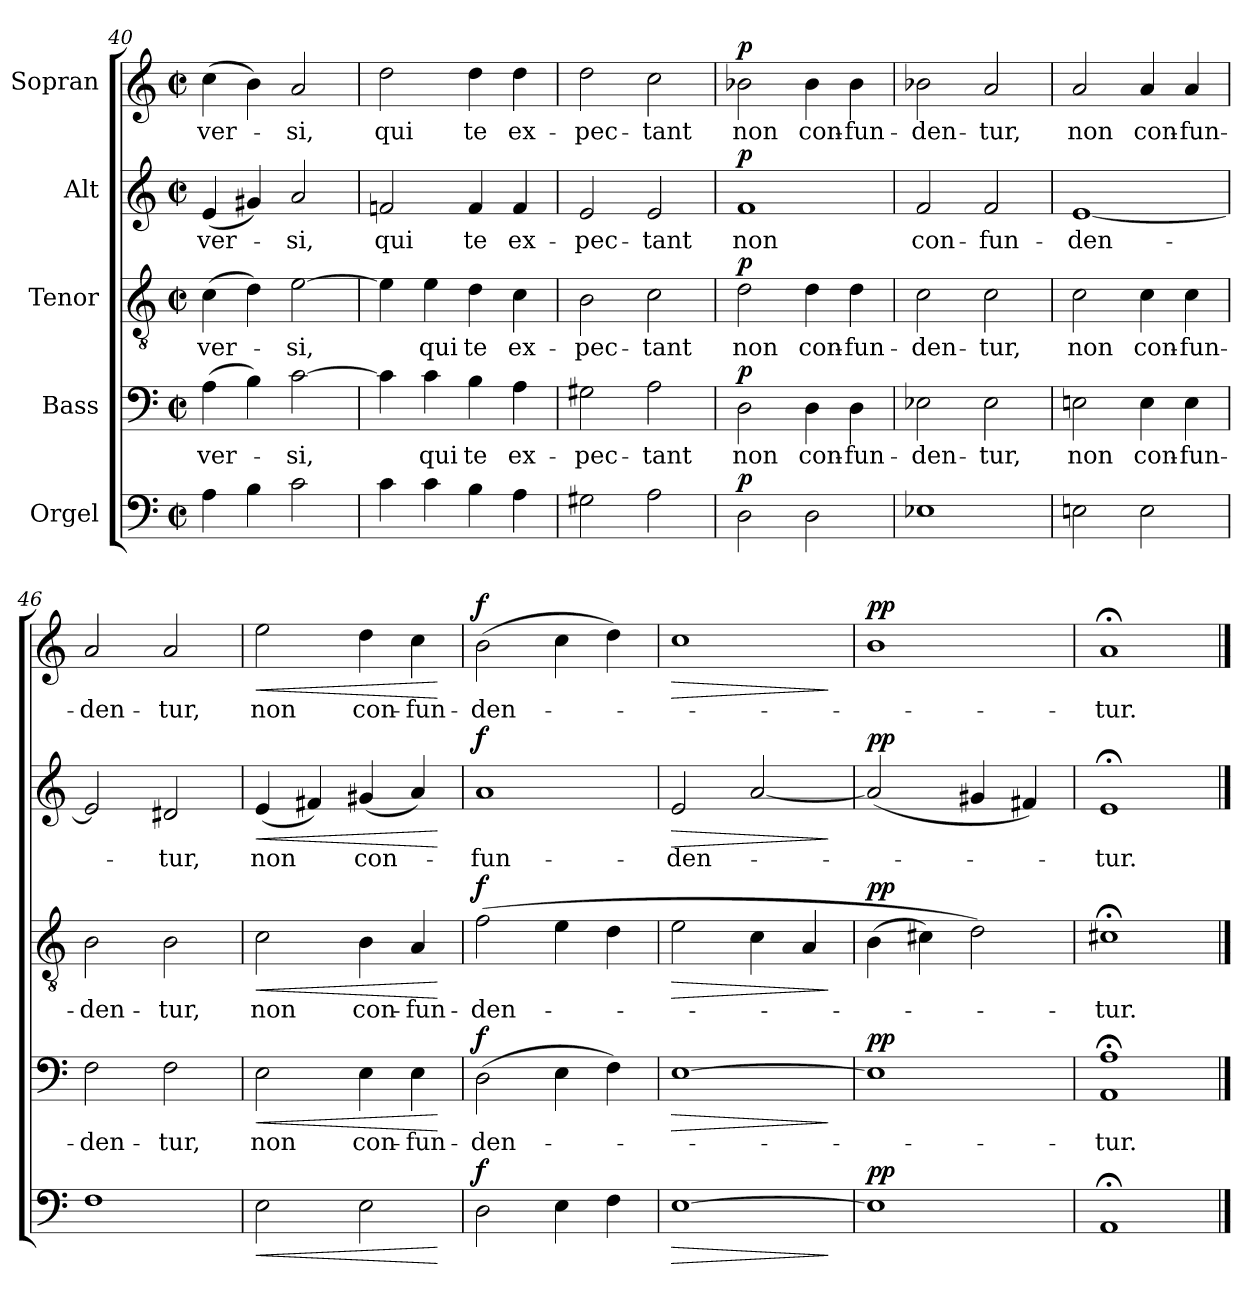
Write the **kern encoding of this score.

**kern	**dynam	**kern	**text	**dynam	**kern	**text	**dynam	**kern	**text	**dynam	**kern	**text	**dynam
*part5	*part5	*part4	*part4	*part4	*part3	*part3	*part3	*part2	*part2	*part2	*part1	*part1	*part1
*staff5	*staff5	*staff4	*staff4	*staff4	*staff3	*staff3	*staff3	*staff2	*staff2	*staff2	*staff1	*staff1	*staff1
*I"Orgel	*	*I"Bass	*	*	*I"Tenor	*	*	*I"Alt	*	*	*I"Sopran	*	*
*clefF4	*	*clefF4	*	*	*clefGv2	*	*	*clefG2	*	*	*clefG2	*	*
*k[]	*	*k[]	*	*	*k[]	*	*	*k[]	*	*	*k[]	*	*
*M2/2	*	*M2/2	*	*	*M2/2	*	*	*M2/2	*	*	*M2/2	*	*
*met(c|)	*	*met(c|)	*	*	*met(c|)	*	*	*met(c|)	*	*	*met(c|)	*	*
=40	=40	=40	=40	=40	=40	=40	=40	=40	=40	=40	=40	=40	=40
4A\	.	(>4A\	-ver-	.	(>4c\	-ver-	.	(4e/	-ver-	.	(>4cc\	-ver-	.
4B\	.	4B\)	.	.	4d\)	.	.	4g#X/)	.	.	4b\)	.	.
2c\	.	[2c\	-si,	.	[2e\	-si,	.	2a/	-si,	.	2a/	-si,	.
=41	=41	=41	=41	=41	=41	=41	=41	=41	=41	=41	=41	=41	=41
4c\	.	4c\]	.	.	4e\]	.	.	2fn/	qui	.	2dd\	qui	.
4c\	.	4c\	qui	.	4e\	qui	.	.	.	.	.	.	.
4B\	.	4B\	te	.	4d\	te	.	4f/	te	.	4dd\	te	.
4A\	.	4A\	ex-	.	4c\	ex-	.	4f/	ex-	.	4dd\	ex-	.
=42	=42	=42	=42	=42	=42	=42	=42	=42	=42	=42	=42	=42	=42
2G#X\	.	2G#X\	-pec-	.	2B\	-pec-	.	2e/	-pec-	.	2dd\	-pec-	.
2A\	.	2A\	-tant	.	2c\	-tant	.	2e/	-tant	.	2cc\	-tant	.
=43	=43	=43	=43	=43	=43	=43	=43	=43	=43	=43	=43	=43	=43
!	!LO:DY:a	!	!	!LO:DY:a	!	!	!LO:DY:a	!	!	!LO:DY:a	!	!	!LO:DY:a
2D\	p	2D\	non	p	2d\	non	p	1f	non	p	2b-X\	non	p
2D\	.	4D\	con-	.	4d\	con-	.	.	.	.	4b-\	con-	.
.	.	4D\	-fun-	.	4d\	-fun-	.	.	.	.	4b-\	-fun-	.
!!LO:LB:g=z
=44	=44	=44	=44	=44	=44	=44	=44	=44	=44	=44	=44	=44	=44
1E-X	.	2E-X\	-den-	.	2c\	-den-	.	2f/	con-	.	2b-X\	-den-	.
.	.	2E-\	-tur,	.	2c\	-tur,	.	2f/	-fun-	.	2a/	-tur,	.
=45	=45	=45	=45	=45	=45	=45	=45	=45	=45	=45	=45	=45	=45
2En\	.	2En\	non	.	2c\	non	.	[1e	-den-	.	2a/	non	.
2E\	.	4E\	con-	.	4c\	con-	.	.	.	.	4a/	con-	.
.	.	4E\	-fun-	.	4c\	-fun-	.	.	.	.	4a/	-fun-	.
=46	=46	=46	=46	=46	=46	=46	=46	=46	=46	=46	=46	=46	=46
1F	.	2F\	-den-	.	2B\	-den-	.	2e/]	.	.	2a/	-den-	.
.	.	2F\	-tur,	.	2B\	-tur,	.	2d#X/	-tur,	.	2a/	-tur,	.
=47	=47	=47	=47	=47	=47	=47	=47	=47	=47	=47	=47	=47	=47
!	!LO:HP:b	!	!	!LO:HP:b	!	!	!LO:HP:b	!	!	!LO:HP:b	!	!	!LO:HP:b
2E\	<	2E\	non	<	2c\	non	<	(4e/	non	<	2ee\	non	<
.	.	.	.	.	.	.	.	4f#X/)	.	.	.	.	.
2E\	.	4E\	con-	.	4B\	con-	.	(4g#X/	con-	.	4dd\	con-	.
.	.	4E\	-fun-	.	4A/	-fun-	.	4a/)	.	.	4cc\	-fun-	.
.	[	.	.	[	.	.	[	.	.	[	.	.	[
=48	=48	=48	=48	=48	=48	=48	=48	=48	=48	=48	=48	=48	=48
!	!LO:DY:a	!	!	!LO:DY:a	!	!	!LO:DY:a	!	!	!LO:DY:a	!	!	!LO:DY:a
2D\	f	(2D\	-den-	f	(2f\	-den-	f	1a	-fun-	f	(2b\	-den-	f
4E\	.	4E\	.	.	4e\	.	.	.	.	.	4cc\	.	.
4F\	.	4F\)	.	.	4d\	.	.	.	.	.	4dd\)	.	.
=49	=49	=49	=49	=49	=49	=49	=49	=49	=49	=49	=49	=49	=49
!	!LO:HP:b	!	!	!LO:HP:b	!	!	!LO:HP:b	!	!	!LO:HP:b	!	!	!LO:HP:b
[1E	>	[1E	.	>	2e\	.	>	2e/	-den-	>	1cc	.	>
.	.	.	.	.	4c\	.	.	[2a/	.	.	.	.	.
.	.	.	.	.	4A/	.	.	.	.	.	.	.	.
.	]	.	.	]	.	.	]	.	.	]	.	.	]
=50	=50	=50	=50	=50	=50	=50	=50	=50	=50	=50	=50	=50	=50
!	!LO:DY:a	!	!	!LO:DY:a	!	!	!LO:DY:a	!	!	!LO:DY:a	!	!	!LO:DY:a
1E]	pp	1E]	.	pp	(4B\	.	pp	(>2a/]	.	pp	1b	.	pp
.	.	.	.	.	4c#X\)	.	.	.	.	.	.	.	.
.	.	.	.	.	2d\)	.	.	4g#X/	.	.	.	.	.
.	.	.	.	.	.	.	.	4f#X/)	.	.	.	.	.
=51	=51	=51	=51	=51	=51	=51	=51	=51	=51	=51	=51	=51	=51
1AA;<	.	1AA;< 1A;<	-tur.	.	1c#X;<	-tur.	.	1e;<	-tur.	.	1a;<	-tur.	.
==	==	==	==	==	==	==	==	==	==	==	==	==	==
*-	*-	*-	*-	*-	*-	*-	*-	*-	*-	*-	*-	*-	*-
